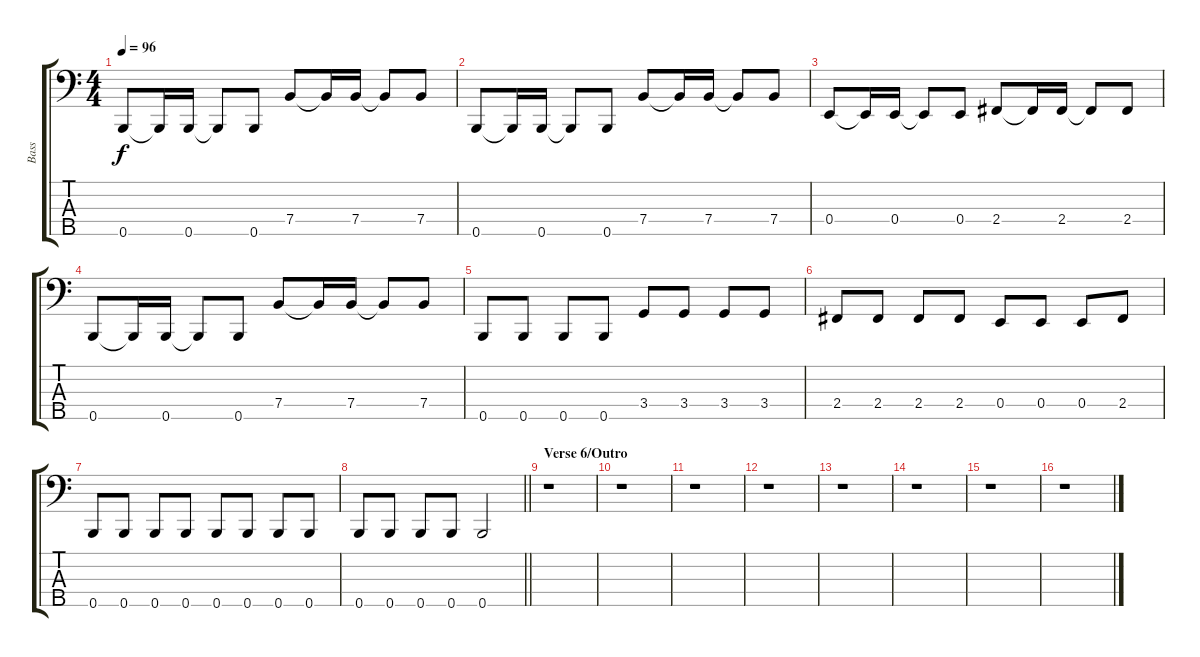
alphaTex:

\track ("Bass" "Bass") {instrument electricbassfinger}
\staff {score tabs}
\tuning (G2 D2 A1 E1 B0) {hide}
\ts (4 4)
\tempo 96
\clef f4
\ks c
0.5.8{dy f} 0.5{t}.16 0.5.16 0.5{t}.8 0.5.8 7.4.8 7.4{t}.16 7.4.16 7.4{t}.8 7.4.8 |
0.5.8 0.5{t}.16 0.5.16 0.5{t}.8 0.5.8 7.4.8 7.4{t}.16 7.4.16 7.4{t}.8 7.4.8 |
0.4.8 0.4{t}.16 0.4.16 0.4{t}.8 0.4.8 2.4.8 2.4{t}.16 2.4.16 2.4{t}.8 2.4.8 |
0.5.8 0.5{t}.16 0.5.16 0.5{t}.8 0.5.8 7.4.8 7.4{t}.16 7.4.16 7.4{t}.8 7.4.8 |
0.5.8 0.5.8 0.5.8 0.5.8 3.4.8 3.4.8 3.4.8 3.4.8 |
2.4.8 2.4.8 2.4.8 2.4.8 0.4.8 0.4.8 0.4.8 2.4.8 |
0.5.8 0.5.8 0.5.8 0.5.8 0.5.8 0.5.8 0.5.8 0.5.8 |
\barLineRight lightlight
0.5.8 0.5.8 0.5.8 0.5.8 0.5.2 |
\section ("" "Verse 6/Outro")
r.1 |
r.1 |
r.1 |
r.1 |
r.1 |
r.1 |
r.1 |
r.1
